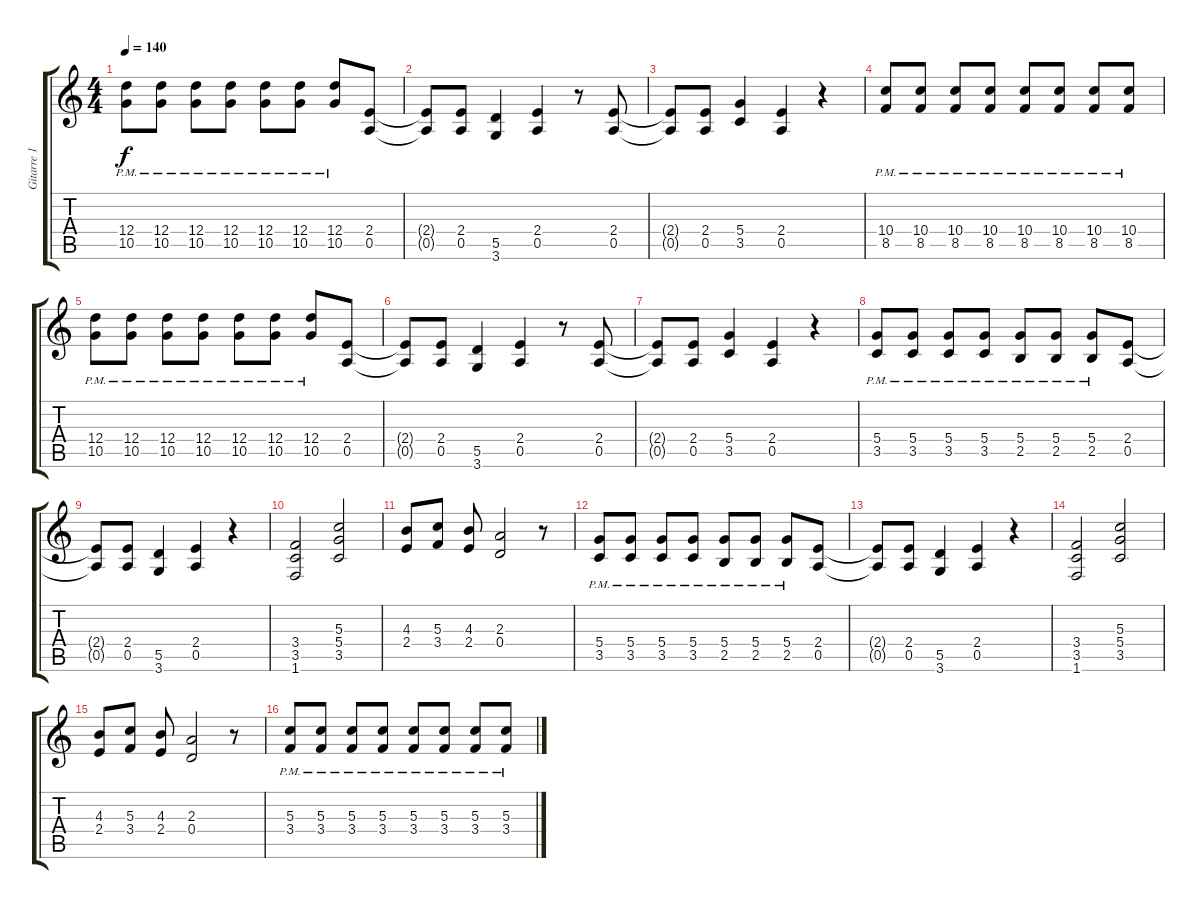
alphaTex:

\track ("Gitarre 1" "Gitarre 1") {instrument distortionguitar}
\staff {score tabs}
\tuning (E4 B3 G3 D3 A2 E2) {hide}
\ts (4 4)
\tempo 140
\clef g2
\ks c
(12.4{pm} 10.5{pm}).8{dy f} (12.4{pm} 10.5{pm}).8 (12.4{pm} 10.5{pm}).8 (12.4{pm} 10.5{pm}).8 (12.4{pm} 10.5{pm}).8 (12.4{pm} 10.5{pm}).8 (12.4{pm} 10.5{pm}).8 (2.4 0.5).8 |
(2.4{t} 0.5{t}).8 (2.4 0.5).8 (5.5 3.6).4 (2.4 0.5).4 r.8 (2.4 0.5).8 |
(2.4{t} 0.5{t}).8 (2.4 0.5).8 (5.4 3.5).4 (2.4 0.5).4 r.4 |
(10.4{pm} 8.5{pm}).8 (10.4{pm} 8.5{pm}).8 (10.4{pm} 8.5{pm}).8 (10.4{pm} 8.5{pm}).8 (10.4{pm} 8.5{pm}).8 (10.4{pm} 8.5{pm}).8 (10.4{pm} 8.5{pm}).8 (10.4{pm} 8.5{pm}).8 |
(12.4{pm} 10.5{pm}).8 (12.4{pm} 10.5{pm}).8 (12.4{pm} 10.5{pm}).8 (12.4{pm} 10.5{pm}).8 (12.4{pm} 10.5{pm}).8 (12.4{pm} 10.5{pm}).8 (12.4{pm} 10.5{pm}).8 (2.4 0.5).8 |
(2.4{t} 0.5{t}).8 (2.4 0.5).8 (5.5 3.6).4 (2.4 0.5).4 r.8 (2.4 0.5).8 |
(2.4{t} 0.5{t}).8 (2.4 0.5).8 (5.4 3.5).4 (2.4 0.5).4 r.4 |
(5.4{pm} 3.5{pm}).8 (5.4{pm} 3.5{pm}).8 (5.4{pm} 3.5{pm}).8 (5.4{pm} 3.5{pm}).8 (5.4{pm} 2.5{pm}).8 (5.4{pm} 2.5{pm}).8 (5.4{pm} 2.5{pm}).8 (2.4 0.5).8 |
(2.4{t} 0.5{t}).8 (2.4 0.5).8 (5.5 3.6).4 (2.4 0.5).4 r.4 |
(3.4 3.5 1.6).2 (5.3 5.4 3.5).2 |
(4.3 2.4).8 (5.3 3.4).8 (4.3 2.4).8 (2.3 0.4).2 r.8 |
(5.4{pm} 3.5{pm}).8 (5.4{pm} 3.5{pm}).8 (5.4{pm} 3.5{pm}).8 (5.4{pm} 3.5{pm}).8 (5.4{pm} 2.5{pm}).8 (5.4{pm} 2.5{pm}).8 (5.4{pm} 2.5{pm}).8 (2.4 0.5).8 |
(2.4{t} 0.5{t}).8 (2.4 0.5).8 (5.5 3.6).4 (2.4 0.5).4 r.4 |
(3.4 3.5 1.6).2 (5.3 5.4 3.5).2 |
(4.3 2.4).8 (5.3 3.4).8 (4.3 2.4).8 (2.3 0.4).2 r.8 |
(5.3{pm} 3.4{pm}).8 (5.3{pm} 3.4{pm}).8 (5.3{pm} 3.4{pm}).8 (5.3{pm} 3.4{pm}).8 (5.3{pm} 3.4{pm}).8 (5.3{pm} 3.4{pm}).8 (5.3{pm} 3.4{pm}).8 (5.3{pm} 3.4{pm}).8
